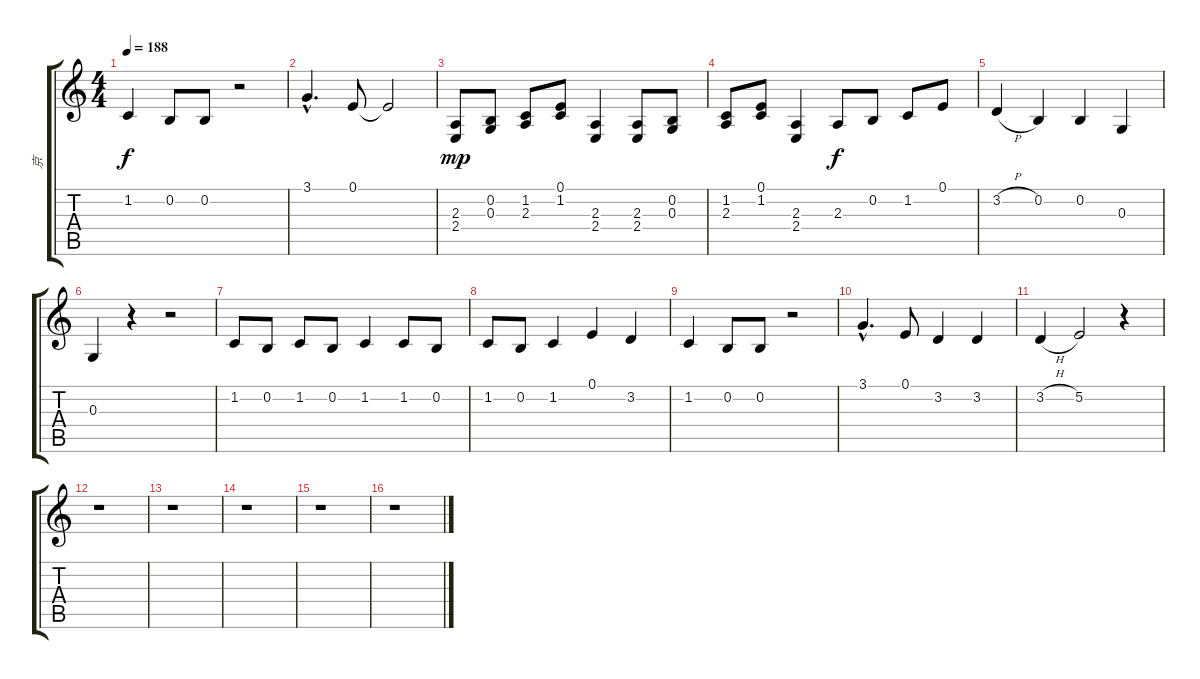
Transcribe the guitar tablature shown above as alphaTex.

\track ("京" "京") {instrument reedorgan}
\staff {score tabs}
\tuning (E4 B3 G3 D3 A2 E2) {hide}
\ts (4 4)
\tempo 188
\clef g2
\ks c
1.2.4{dy f} 0.2.8 0.2.8 r.2 |
3.1{hac}.4{d} 0.1.8 0.1{t}.2 |
(2.3 2.4).8{dy mp} (0.2 0.3).8 (1.2 2.3).8 (0.1 1.2).8 (2.3 2.4).4 (2.3 2.4).8 (0.2 0.3).8 |
(1.2 2.3).8 (0.1 1.2).8 (2.3 2.4).4 2.3.8{dy f} 0.2.8 1.2.8 0.1.8 |
3.2{h}.4 0.2.4 0.2.4 0.3.4 |
0.3.4 r.4 r.2 |
1.2.8 0.2.8 1.2.8 0.2.8 1.2.4 1.2.8 0.2.8 |
1.2.8 0.2.8 1.2.4 0.1.4 3.2.4 |
1.2.4 0.2.8 0.2.8 r.2 |
3.1{hac}.4{d} 0.1.8 3.2.4 3.2.4 |
3.2{h}.4 5.2.2 r.4 |
r.1 |
r.1 |
r.1 |
r.1 |
r.1
